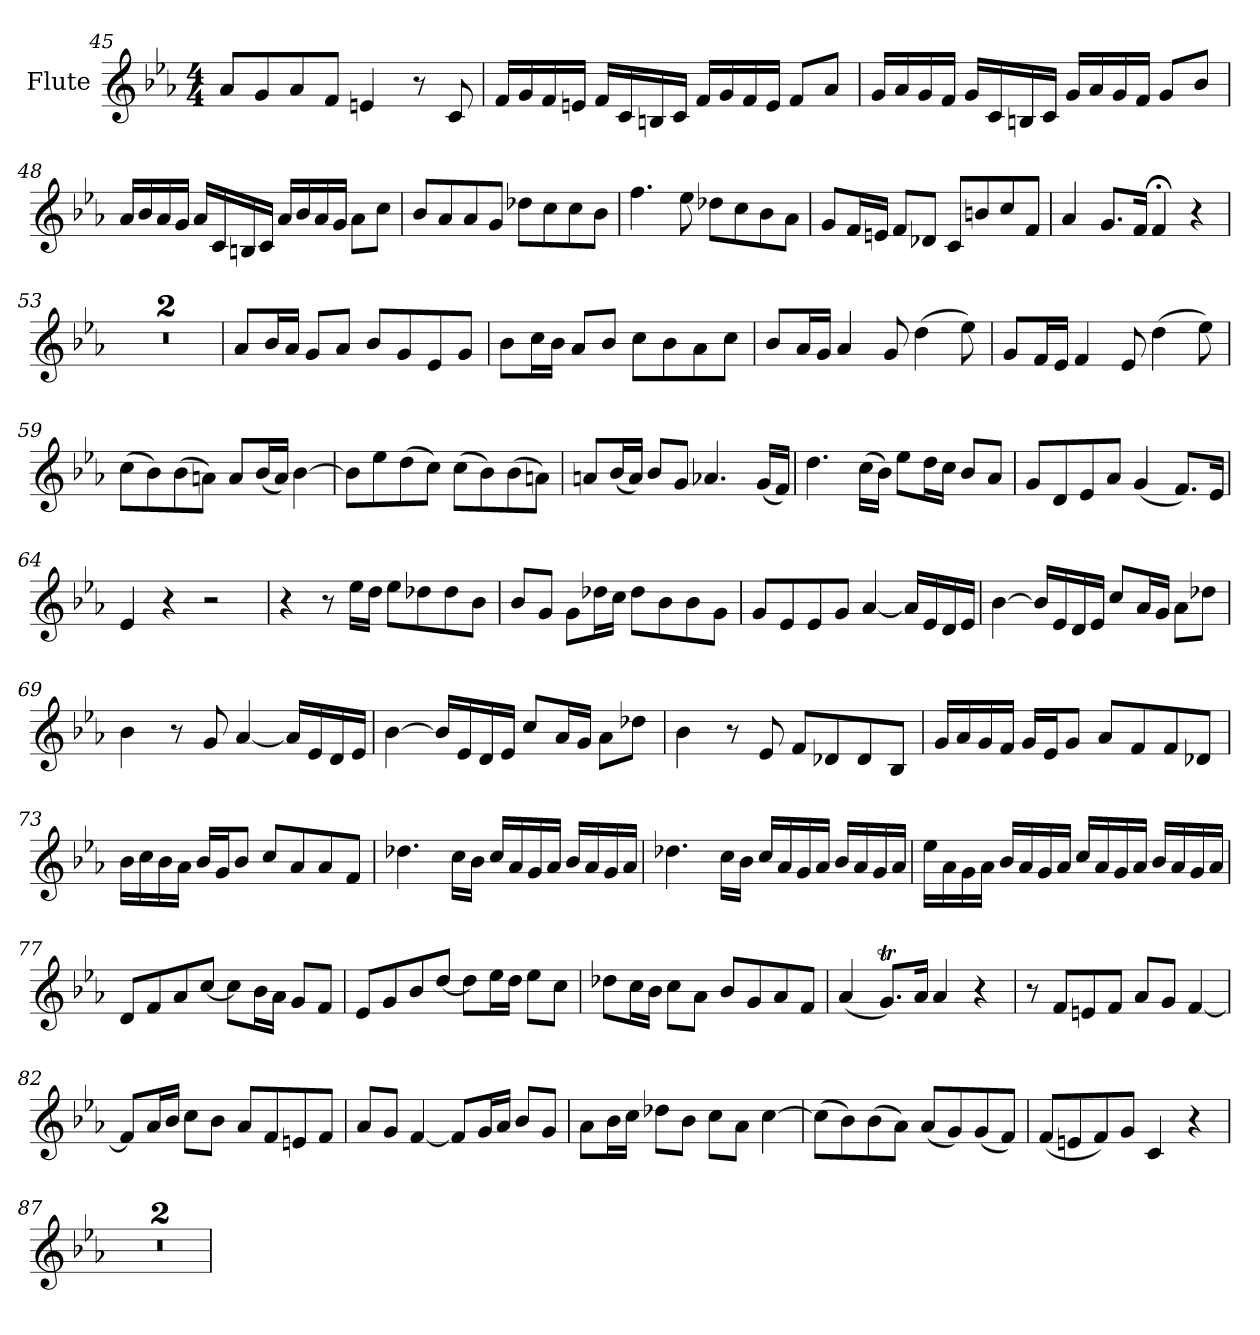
**kern
*part1
*staff1
*I"Flute
*I'Fl.
!!LO:LB:g=z
*clefG2
*k[b-e-a-]
*c:
*M4/4
=45
8a-/L
8g/
8a-/
8f/J
4en/
8r
8c/
=46
16f/LL
16g/
16f/
16en/JJ
16f/LL
16c/
16Bn/
16c/JJ
16f/LL
16g/
16f/
16e/JJ
8f/L
8a-/J
=47
16g/LL
16a-/
16g/
16f/JJ
16g/LL
16c/
16Bn/
16c/JJ
16g/LL
16a-/
16g/
16f/JJ
8g/L
8b-/J
!!LO:LB:g=z
=48
16a-/LL
16b-/
16a-/
16g/JJ
16a-/LL
16c/
16Bn/
16c/JJ
16a-/LL
16b-/
16a-/
16g/JJ
8a-\L
8cc\J
=49
8b-/L
8a-/
8a-/
8g/J
8dd-X\L
8cc\
8cc\
8b-\J
=50
4.ff\
8ee-\
8dd-X\L
8cc\
8b-\
8a-\J
!!LO:LB:g=z
=51
8g/L
16f/L
16en/JJ
8f/L
8d-X/J
8c/L
8bn/
8cc/
8f/J
=52
4a-/
8.g/L
16f/Jk
4f;</
4r
=53
1r
=54
1r
=55
8a-/L
16b-/L
16a-/JJ
8g/L
8a-/J
8b-/L
8g/
8e-/
8g/J
!!LO:LB:g=z
=56
8b-\L
16cc\L
16b-\JJ
8a-/L
8b-/J
8cc\L
8b-\
8a-\
8cc\J
=57
8b-/L
16a-/L
16g/JJ
4a-/
8g/
(>4dd\
8ee-\)
=58
8g/L
16f/L
16e-/JJ
4f/
8e-/
(>4dd\
8ee-\)
=59
(>8cc\L
8b-\)
(>8b-\
8an\J)
8a/L
(16b-/L
16a/JJ)
[4b-\
!!LO:LB:g=z
=60
8b-\L]
8ee-\
(>8dd\
8cc\J)
(>8cc\L
8b-\)
(>8b-\
8an\J)
=61
8an/L
(16b-/L
16a/JJ)
8b-/L
8g/J
4.a-X/
(16g/LL
16f/JJ)
=62
4.dd\
(>16cc\LL
16b-\JJ)
8ee-\L
16dd\L
16cc\JJ
8b-/L
8a-/J
=63
8g/L
8d/
8e-/
8a-/J
(4g/
8.f/L)
16e-/Jk
!!LO:LB:g=z
=64
4e-/
4r
2r
=65
4r
8r
16ee-\LL
16dd\JJ
8ee-\L
8dd-X\
8dd-\
8b-\J
=66
8b-/L
8g/J
8g\L
16dd-X\L
16cc\JJ
8dd-\L
8b-\
8b-\
8g\J
=67
8g/L
8e-/
8e-/
8g/J
[4a-/
16a-/LL]
16e-/
16d/
16e-/JJ
!!LO:PB:g=z
=68
[4b-\
16b-/LL]
16e-/
16d/
16e-/JJ
8cc/L
16a-/L
16g/JJ
8a-\L
8dd-X\J
=69
4b-\
8r
8g/
[4a-/
16a-/LL]
16e-/
16d/
16e-/JJ
=70
[4b-\
16b-/LL]
16e-/
16d/
16e-/JJ
8cc/L
16a-/L
16g/JJ
8a-\L
8dd-X\J
!!LO:LB:g=z
=71
4b-\
8r
8e-/
8f/L
8d-X/
8d-/
8B-/J
=72
16g/LL
16a-/
16g/
16f/JJ
16g/LL
16e-/J
8g/J
8a-/L
8f/
8f/
8d-X/J
=73
16b-\LL
16cc\
16b-\
16a-\JJ
16b-/LL
16g/J
8b-/J
8cc/L
8a-/
8a-/
8f/J
!!LO:LB:g=z
=74
4.dd-X\
16cc\LL
16b-\JJ
16cc/LL
16a-/
16g/
16a-/JJ
16b-/LL
16a-/
16g/
16a-/JJ
=75
4.dd-X\
16cc\LL
16b-\JJ
16cc/LL
16a-/
16g/
16a-/JJ
16b-/LL
16a-/
16g/
16a-/JJ
!!LO:PB:g=z
=76
16ee-\LL
16a-\
16g\
16a-\JJ
16b-/LL
16a-/
16g/
16a-/JJ
16cc/LL
16a-/
16g/
16a-/JJ
16b-/LL
16a-/
16g/
16a-/JJ
=77
8d/L
8f/
8a-/
[8cc/J
8cc\L]
16b-\L
16a-\JJ
8g/L
8f/J
=78
8e-/L
8g/
8b-/
[8dd/J
8dd\L]
16ee-\L
16dd\JJ
8ee-\L
8cc\J
!!LO:LB:g=z
=79
8dd-X\L
16cc\L
16b-\JJ
8cc\L
8a-\J
8b-/L
8g/
8a-/
8f/J
=80
(4a-/
8.gt/L)
16a-/Jk
4a-/
4r
=81
8r
8f/L
8en/
8f/J
8a-/L
8g/J
[4f/
=82
8f/L]
16a-/L
16b-/JJ
8cc\L
8b-\J
8a-/L
8f/
8en/
8f/J
!!LO:LB:g=z
=83
8a-/L
8g/J
[4f/
8f/L]
16g/L
16a-/JJ
8b-/L
8g/J
=84
8a-\L
16b-\L
16cc\JJ
8dd-X\L
8b-\J
8cc\L
8a-\J
[4cc\
=85
(>8cc\L]
8b-\)
(>8b-\
8a-\J)
(8a-/L
8g/)
(8g/
8f/J)
=86
(8f/L
8en/
8f/)
8g/J
4c/
4r
!!LO:LB:g=z
=87
1r
=88
1r
=
*-
